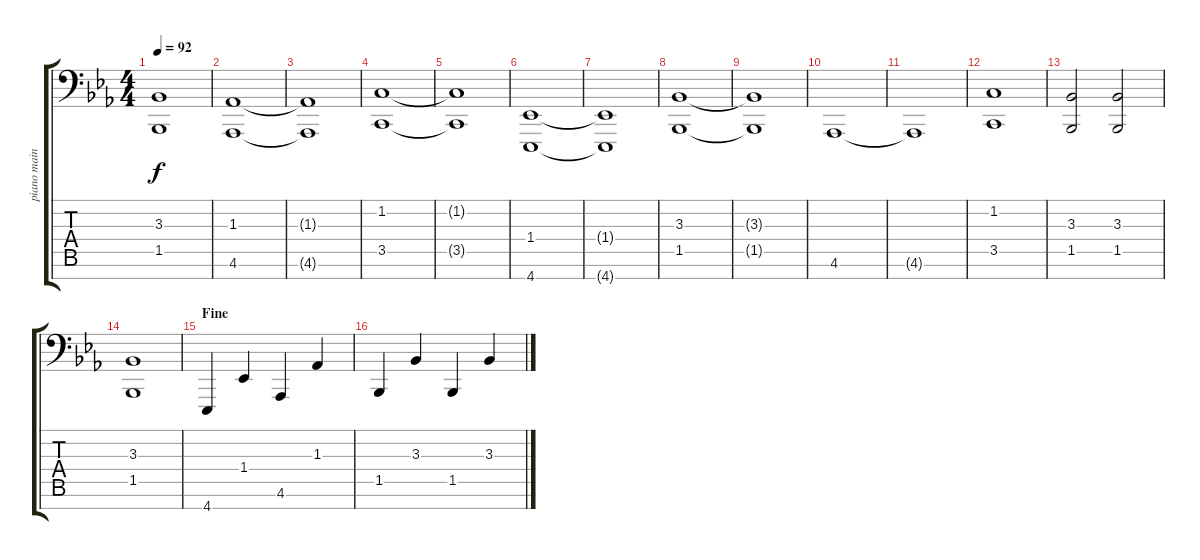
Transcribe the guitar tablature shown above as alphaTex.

\track ("piano main gauche" "piano main") {instrument brightacousticpiano}
\staff {score tabs}
\tuning (E3 B2 G2 D2 A1 E1 B0) {hide}
\ts (4 4)
\tempo 92
\clef f4
\ks eb
(3.3{t} 1.5{t}).1{dy f} |
(1.3 4.6).1 |
(1.3{t} 4.6{t}).1 |
(1.2 3.5).1 |
(1.2{t} 3.5{t}).1 |
(1.4 4.7).1 |
(1.4{t} 4.7{t}).1 |
(3.3 1.5).1 |
(3.3{t} 1.5{t}).1 |
4.6.1 |
4.6{t}.1 |
(1.2 3.5).1 |
(3.3 1.5).2 (3.3 1.5).2 |
(3.3 1.5).1 |
\section ("" "Fine")
4.7.4 1.4.4 4.6.4 1.3.4 |
1.5.4 3.3.4 1.5.4 3.3.4
